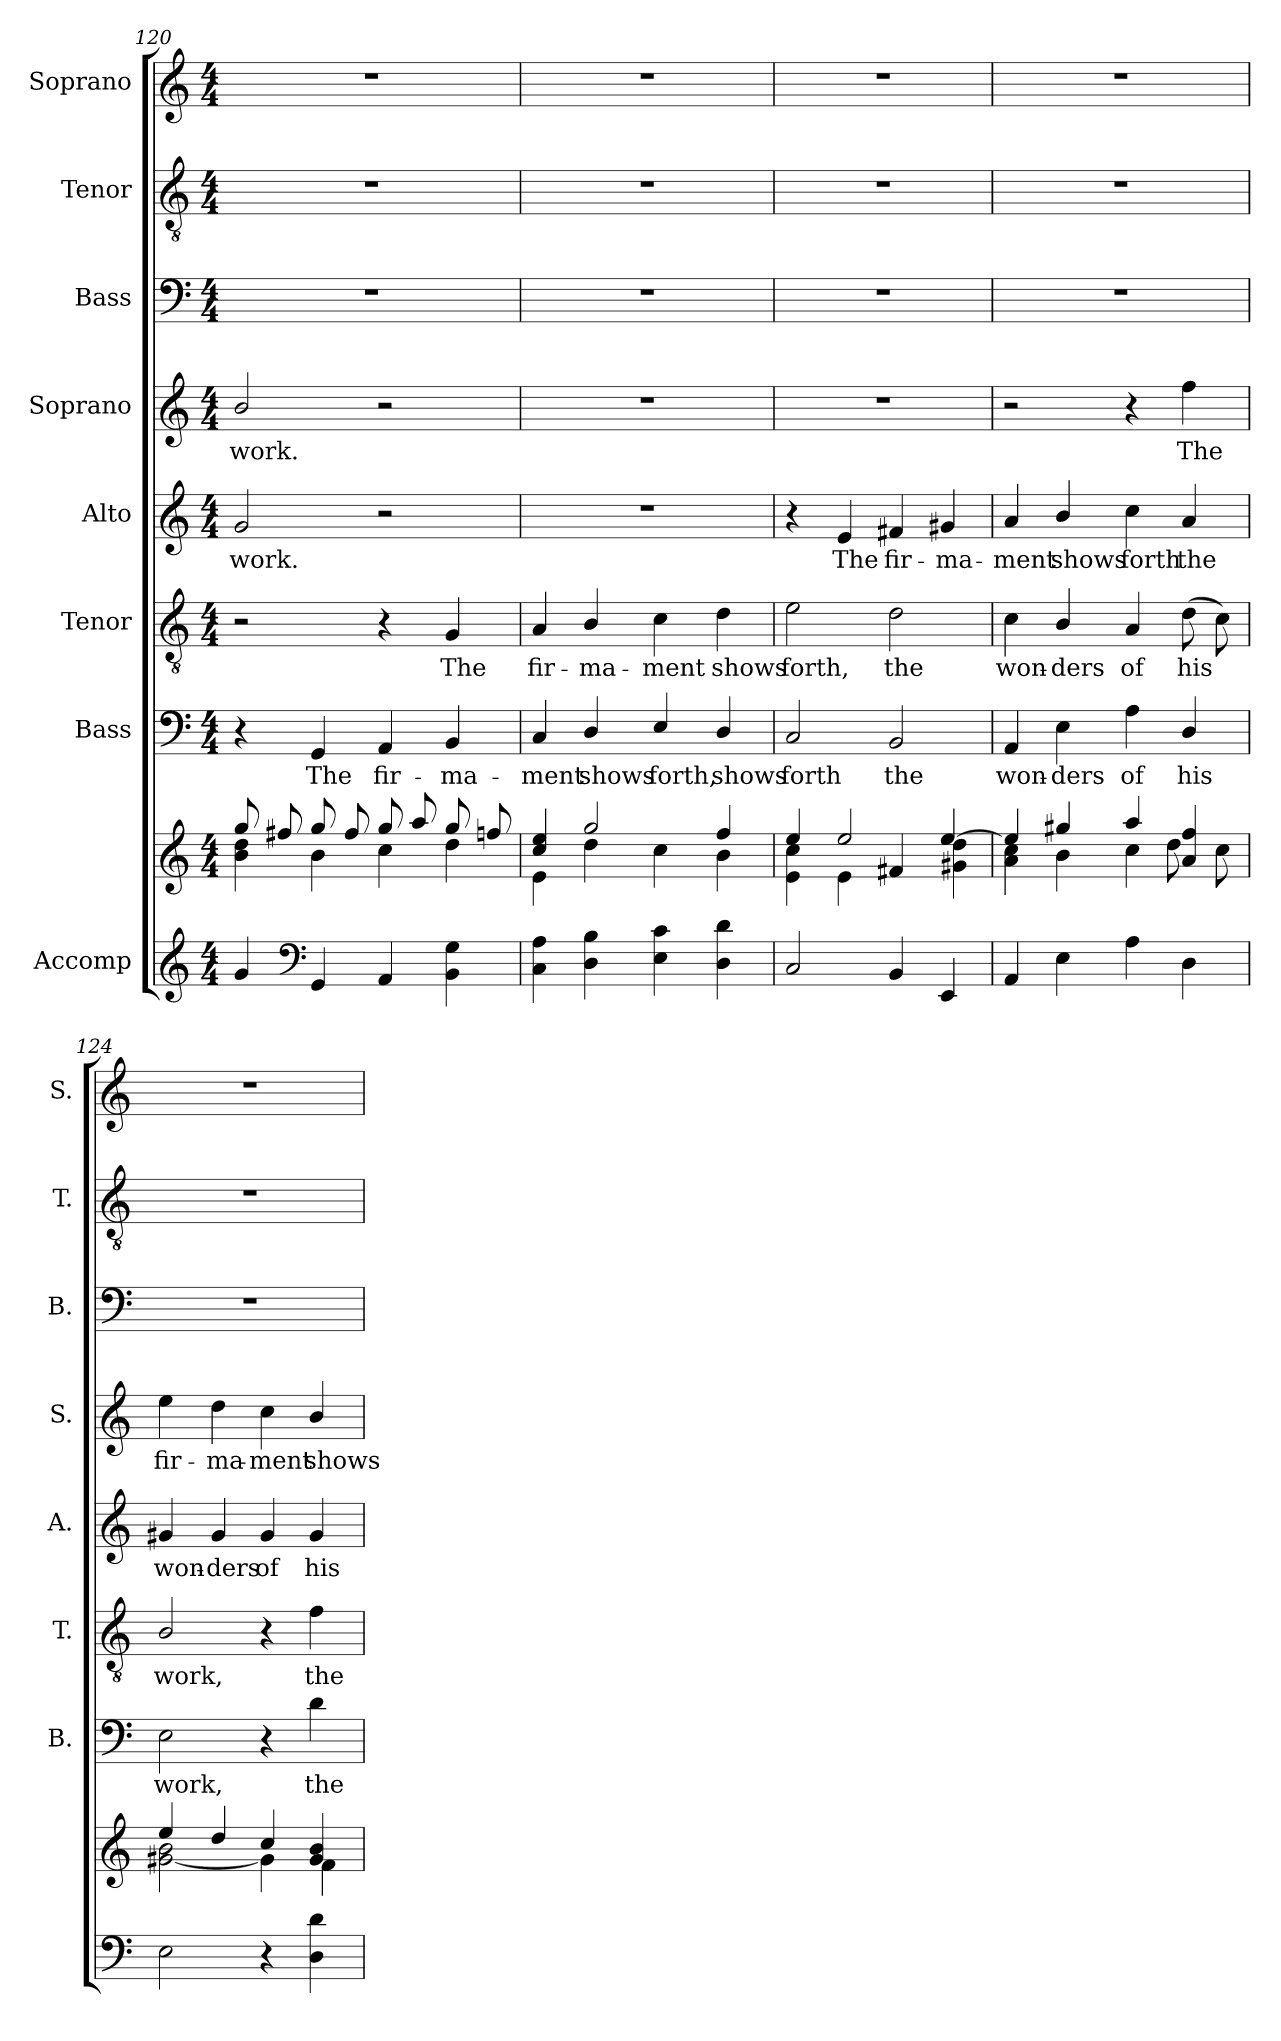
**kern	**kern	**kern	**text	**kern	**text	**kern	**text	**kern	**text	**kern	**kern	**kern
*part8	*part8	*part7	*part7	*part6	*part6	*part5	*part5	*part4	*part4	*part3	*part2	*part1
*staff9	*staff8	*staff7	*staff7	*staff6	*staff6	*staff5	*staff5	*staff4	*staff4	*staff3	*staff2	*staff1
*I"Accomp	*	*I"Bass	*	*I"Tenor	*	*I"Alto	*	*I"Soprano	*	*I"Bass	*I"Tenor	*I"Soprano
*	*	*I'B.	*	*I'T.	*	*I'A.	*	*I'S.	*	*I'B.	*I'T.	*I'S.
*clefG2	*clefG2	*clefF4	*	*clefGv2	*	*clefG2	*	*clefG2	*	*clefF4	*clefGv2	*clefG2
*	*	*	*	*ITrd7c12	*	*	*	*	*	*	*ITrd7c12	*
*k[]	*k[]	*k[]	*	*k[]	*	*k[]	*	*k[]	*	*k[]	*k[]	*k[]
*C:	*C:	*C:	*	*C:	*	*C:	*	*C:	*	*C:	*C:	*C:
*M4/4	*M4/4	*M4/4	*	*M4/4	*	*M4/4	*	*M4/4	*	*M4/4	*M4/4	*M4/4
=120	=120	=120	=120	=120	=120	=120	=120	=120	=120	=120	=120	=120
*	*^	*	*	*	*	*	*	*	*	*	*	*
!	!	!	!	!	!	!	!	!LO:LY:b:color=#000000	!	!	!	!	!
!	!	!	!	!	!	!	!	!	!	!LO:LY:b:color=#000000	!	!	!
4gi/	8ggi/	4bi\ 4ddi	4r	.	2r	.	2gi/	work.	2bi/	work.	1r	1r	1r
.	8ff#Xi/	.	.	.	.	.	.	.	.	.	.	.	.
*clefF4	*	*	*	*	*	*	*	*	*	*	*	*	*
!	!	!	!	!LO:LY:b:color=#000000	!	!	!	!	!	!	!	!	!
4GGi/	8ggi/	4bi\	4GGi/	The	.	.	.	.	.	.	.	.	.
.	8ff#i/	.	.	.	.	.	.	.	.	.	.	.	.
!	!	!	!	!LO:LY:b:color=#000000	!	!	!	!	!	!	!	!	!
4AAi/	8ggi/	4cci\	4AAi/	fir-	4r	.	2r	.	2r	.	.	.	.
.	8aai/	.	.	.	.	.	.	.	.	.	.	.	.
!	!	!	!	!LO:LY:b:color=#000000	!	!	!	!	!	!	!	!	!
!	!	!	!	!	!	!LO:LY:b:color=#000000	!	!	!	!	!	!	!
4BBi\ 4Gi	8ggi/	4ddi\	4BBi/	-ma-	4GGi/	The	.	.	.	.	.	.	.
.	8ffni/	.	.	.	.	.	.	.	.	.	.	.	.
=121	=121	=121	=121	=121	=121	=121	=121	=121	=121	=121	=121	=121	=121
!	!	!	!	!LO:LY:b:color=#000000	!	!	!	!	!	!	!	!	!
!	!	!	!	!	!	!LO:LY:b:color=#000000	!	!	!	!	!	!	!
4Ci\ 4Ai	4cci/ 4eei	4ei\	4Ci/	-ment	4AAi/	fir-	1r	.	1r	.	1r	1r	1r
!	!	!	!	!LO:LY:b:color=#000000	!	!	!	!	!	!	!	!	!
!	!	!	!	!	!	!LO:LY:b:color=#000000	!	!	!	!	!	!	!
4Di\ 4Bi	2ggi/	4ddi\	4Di/	shows	4BBi/	-ma-	.	.	.	.	.	.	.
!	!	!	!	!LO:LY:b:color=#000000	!	!	!	!	!	!	!	!	!
!	!	!	!	!	!	!LO:LY:b:color=#000000	!	!	!	!	!	!	!
4Ei\ 4ci	.	4cci\	4Ei/	forth,	4Ci\	-ment	.	.	.	.	.	.	.
!	!	!	!	!LO:LY:b:color=#000000	!	!	!	!	!	!	!	!	!
!	!	!	!	!	!	!LO:LY:b:color=#000000	!	!	!	!	!	!	!
4Di\ 4di	4ffi/	4bi\	4Di/	shows	4Di\	shows	.	.	.	.	.	.	.
=122	=122	=122	=122	=122	=122	=122	=122	=122	=122	=122	=122	=122	=122
!	!	!	!	!LO:LY:b:color=#000000	!	!	!	!	!	!	!	!	!
!	!	!	!	!	!	!LO:LY:b:color=#000000	!	!	!	!	!	!	!
2Ci/	4eei/	4ei\ 4cci	2Ci/	forth	2Ei\	forth,	4r	.	1r	.	1r	1r	1r
!	!	!	!	!	!	!	!	!LO:LY:b:color=#000000	!	!	!	!	!
.	2eei/	4ei\	.	.	.	.	4ei/	The	.	.	.	.	.
!	!	!	!	!LO:LY:b:color=#000000	!	!	!	!	!	!	!	!	!
!	!	!	!	!	!	!LO:LY:b:color=#000000	!	!	!	!	!	!	!
!	!	!	!	!	!	!	!	!LO:LY:b:color=#000000	!	!	!	!	!
4BBi/	.	4f#Xi/	2BBi/	the	2Di\	the	4f#Xi/	fir-	.	.	.	.	.
!	!	!	!	!	!	!	!	!LO:LY:b:color=#000000	!	!	!	!	!
4EEi/	[4eei/	4g#Xi\ 4ddi	.	.	.	.	4g#Xi/	-ma-	.	.	.	.	.
=123	=123	=123	=123	=123	=123	=123	=123	=123	=123	=123	=123	=123	=123
!	!	!	!	!LO:LY:b:color=#000000	!	!	!	!	!	!	!	!	!
!	!	!	!	!	!	!LO:LY:b:color=#000000	!	!	!	!	!	!	!
!	!	!	!	!	!	!	!	!LO:LY:b:color=#000000	!	!	!	!	!
4AAi/	4eei/]	4ai\ 4cci	4AAi/	won-	4Ci\	won-	4ai/	-ment	2r	.	1r	1r	1r
!	!	!	!	!LO:LY:b:color=#000000	!	!	!	!	!	!	!	!	!
!	!	!	!	!	!	!LO:LY:b:color=#000000	!	!	!	!	!	!	!
!	!	!	!	!	!	!	!	!LO:LY:b:color=#000000	!	!	!	!	!
4Ei\	4gg#Xi/	4bi\	4Ei\	-ders	4BBi/	-ders	4bi/	shows	.	.	.	.	.
!	!	!	!	!LO:LY:b:color=#000000	!	!	!	!	!	!	!	!	!
!	!	!	!	!	!	!LO:LY:b:color=#000000	!	!	!	!	!	!	!
!	!	!	!	!	!	!	!	!LO:LY:b:color=#000000	!	!	!	!	!
4Ai\	4aai/	4cci\	4Ai\	of	4AAi/	of	4cci\	forth	4r	.	.	.	.
!	!	!	!	!LO:LY:b:color=#000000	!	!	!	!	!	!	!	!	!
!	!	!	!	!	!	!LO:LY:b:color=#000000	!	!	!	!	!	!	!
!	!	!	!	!	!	!	!	!LO:LY:b:color=#000000	!	!	!	!	!
!	!	!	!	!	!	!	!	!	!	!LO:LY:b:color=#000000	!	!	!
4Di\	4ai/ 4ffi	8ddi\	4Di/	his	(8Di\	his	4ai/	the	4ffi\	The	.	.	.
.	.	8cci\	.	.	8Ci\)	.	.	.	.	.	.	.	.
!!LO:LB:g=z
=124	=124	=124	=124	=124	=124	=124	=124	=124	=124	=124	=124	=124	=124
!	!	!	!	!LO:LY:b:color=#000000	!	!	!	!	!	!	!	!	!
!	!	!	!	!	!	!LO:LY:b:color=#000000	!	!	!	!	!	!	!
!	!	!	!	!	!	!	!	!LO:LY:b:color=#000000	!	!	!	!	!
!	!	!	!	!	!	!	!	!	!	!LO:LY:b:color=#000000	!	!	!
2Ei\	4eei/	[2g#Xi\ 2bi	2Ei\	work,	2BBi/	work,	4g#Xi/	won-	4eei\	fir-	1r	1r	1r
!	!	!	!	!	!	!	!	!LO:LY:b:color=#000000	!	!	!	!	!
!	!	!	!	!	!	!	!	!	!	!LO:LY:b:color=#000000	!	!	!
.	4ddi/	.	.	.	.	.	4g#i/	-ders	4ddi\	-ma-	.	.	.
!	!	!	!	!	!	!	!	!LO:LY:b:color=#000000	!	!	!	!	!
!	!	!	!	!	!	!	!	!	!	!LO:LY:b:color=#000000	!	!	!
4r	4cci/	4g#i\]	4r	.	4r	.	4g#i/	of	4cci\	-ment	.	.	.
!	!	!	!	!LO:LY:b:color=#000000	!	!	!	!	!	!	!	!	!
!	!	!	!	!	!	!LO:LY:b:color=#000000	!	!	!	!	!	!	!
!	!	!	!	!	!	!	!	!LO:LY:b:color=#000000	!	!	!	!	!
!	!	!	!	!	!	!	!	!	!	!LO:LY:b:color=#000000	!	!	!
4Di\ 4di	4g#i/ 4bi	4fi\	4di\	the	4Fi\	the	4g#i/	his	4bi/	shows	.	.	.
*	*v	*v	*	*	*	*	*	*	*	*	*	*	*
=	=	=	=	=	=	=	=	=	=	=	=	=
*-	*-	*-	*-	*-	*-	*-	*-	*-	*-	*-	*-	*-
